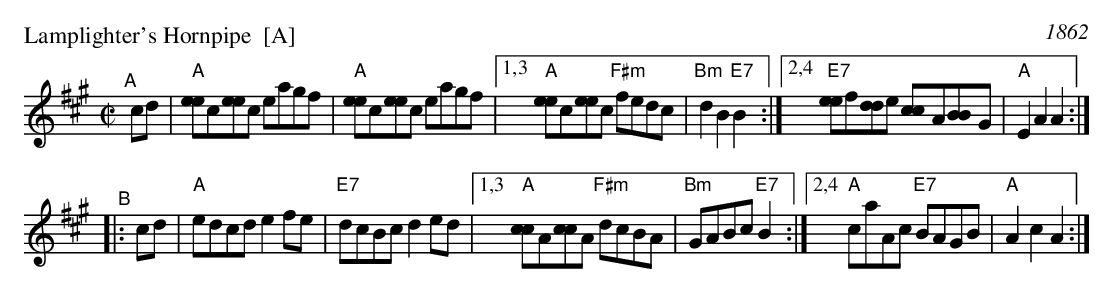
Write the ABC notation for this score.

X:1
P: Lamplighter's Hornpipe  [A]
O: 1862
M: C|
L: 1/8
K: A
"^A"[|] cd \
| "A"[ee]c[ee]c eagf | "A"[ee]c[ee]c eagf |\
[1,3 "A"[ee]c[ee]c "F#m"fedc | "Bm"d2B2 "E7"B2 :|\
[2,4 "E7"[ee]f[dd]e [cc]A[BB]G | "A"E2A2 A2 :|
"^B"|: cd | "A"edcd e2fe | "E7"dcBc d2ed |\
[1,3 "A"[cc]A[cc]A "F#m"dcBA | "Bm"GABc "E7"B2 :|\
[2,4 "A"caAc "E7"BAGB | "A"A2c2 A2 :|
